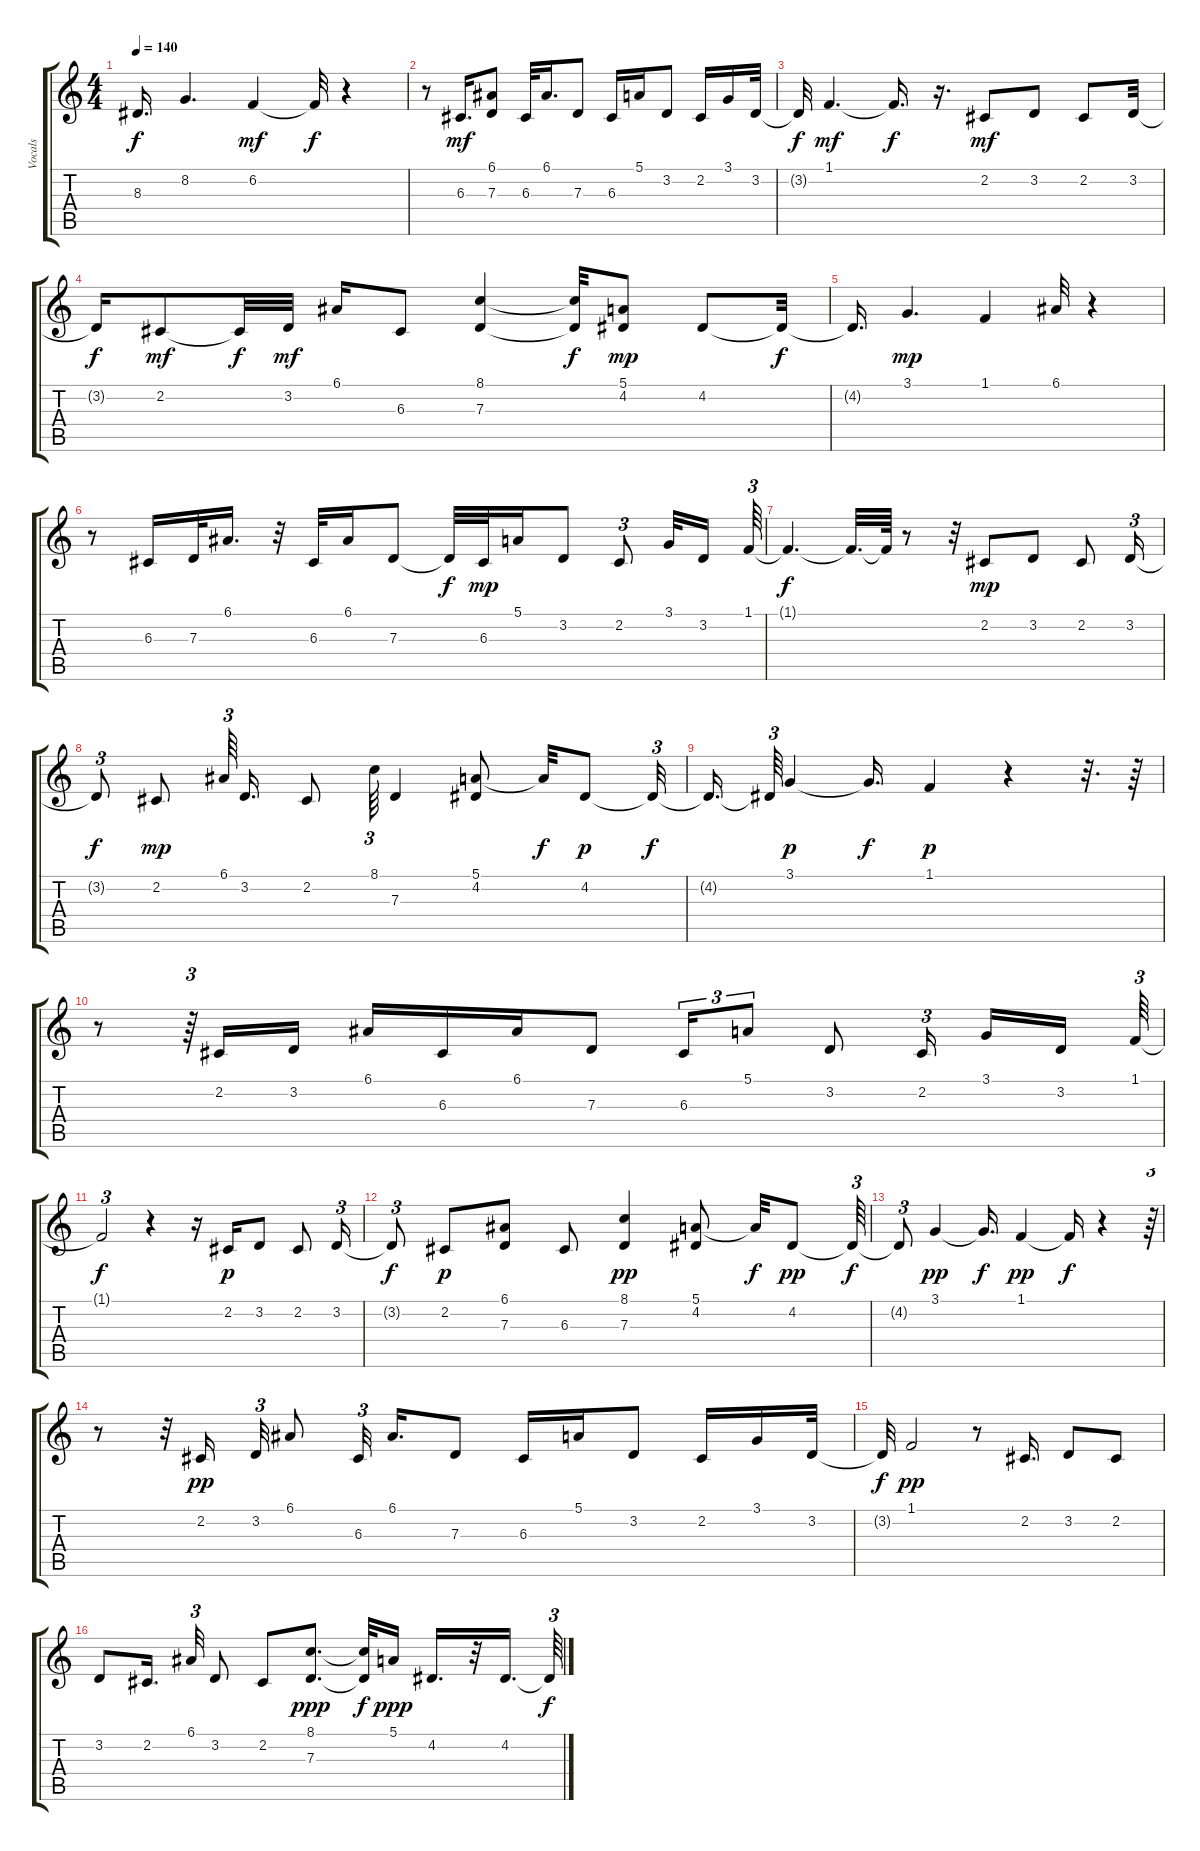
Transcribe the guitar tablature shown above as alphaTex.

\track ("Vocals" "Vocals") {instrument tenorsax}
\staff {score tabs}
\tuning (E4 B3 G3 D3 A2 E2) {hide}
\ts (4 4)
\tempo 140
\clef g2
\ks c
8.3{t}.16{d dy f} 8.2.4{d} 6.2.4{dy mf} 6.2{t}.32{dy f} r.4 |
r.8 6.3.16{d dy mf} (6.1 7.3).8 6.3.32 6.1.16{d} 7.3.8 6.3.16 5.1.16 3.2.8 2.2.16 3.1.16 3.2.32 |
3.2{t}.32{dy f} 1.1.4{d dy mf} 1.1{t}.16{d dy f} r.16{d} 2.2.8{dy mf} 3.2.8 2.2.8 3.2.32 |
3.2{t}.16{dy f} 2.2.8{dy mf} 2.2{t}.32{dy f} 3.2.32{dy mf} 6.1.16 6.3.8 (8.1 7.3).4 (8.1{t} 7.3{t}).32{dy f} (5.1 4.2).8{dy mp} 4.2.8 4.2{t}.32{dy f} |
4.2{t}.16{d} 3.1.4{d dy mp} 1.1.4 6.1.32 r.4 |
r.8 6.3.16 7.3.32 6.1.16{d} r.32 6.3.32 6.1.16 7.3.8 7.3{t}.32{dy f} 6.3.32{dy mp} 5.1.16 3.2.8 2.2.8{tu (3 2)} 3.1.32 3.2.16{beam splitsecondary} 1.1.64{tu (3 2)} |
1.1{t}.4{d dy f} 1.1{t}.32{d} 1.1{t}.64 r.8 r.32 2.2.8{dy mp} 3.2.8 2.2.8 3.2.16{tu (3 2)} |
3.2{t}.8{tu (3 2) dy f} 2.2.8{dy mp} 6.1.64{tu (3 2) beam splitsecondary} 3.2.16{d} 2.2.8 8.1.64{tu (3 2)} 7.3.4 (5.1 4.2).8 5.1{t}.32{dy f} 4.2.8{dy p} 4.2{t}.32{tu (3 2) dy f} |
4.2{t}.16{d} 4.2{t}.64{tu (3 2)} 3.1.4{dy p} 3.1{t}.16{d dy f} 1.1.4{dy p} r.4 r.32{d} r.64 |
r.8 r.64{tu (3 2)} 2.2.16 3.2.16 6.1.16 6.3.16 6.1.16 7.3.8 6.3.16{tu (3 2)} 5.1.8{tu (3 2)} 3.2.8 2.2.16{tu (3 2) beam splitsecondary} 3.1.16 3.2.16{beam splitsecondary} 1.1.64{tu (3 2)} |
1.1{t}.2{tu (3 2) dy f} r.4 r.16 2.2.16{dy p} 3.2.8 2.2.8 3.2.16{tu (3 2)} |
3.2{t}.8{tu (3 2) dy f} 2.2.8{dy p} (6.1 7.3).8 6.3.8 (8.1 7.3).4{dy pp} (5.1 4.2).8 5.1{t}.32{dy f} 4.2.8{dy pp} 4.2{t}.64{tu (3 2) dy f} |
4.2{t}.8{tu (3 2)} 3.1.4{dy pp} 3.1{t}.16{d dy f} 1.1.4{dy pp} 1.1{t}.16{dy f} r.4 r.64{tu (3 2)} |
r.8 r.32{tu (3 2)} 2.2.16{dy pp beam splitsecondary} 3.2.32{tu (3 2)} 6.1.8 6.3.32{tu (3 2) beam splitsecondary} 6.1.16{d} 7.3.8 6.3.16 5.1.16 3.2.8 2.2.16 3.1.16 3.2.32 |
3.2{t}.32{dy f} 1.1.2{dy pp} r.8 2.2.16{d} 3.2.8 2.2.8 |
3.2.8 2.2.16{d beam splitsecondary} 6.1.32{tu (3 2)} 3.2.8 2.2.8 (8.1 7.3).8{d dy ppp} (8.1{t} 7.3{t}).32{dy f} 5.1.16{dy ppp} 4.2.16{d} r.32 4.2.16{d} 4.2{t}.64{tu (3 2) dy f}
